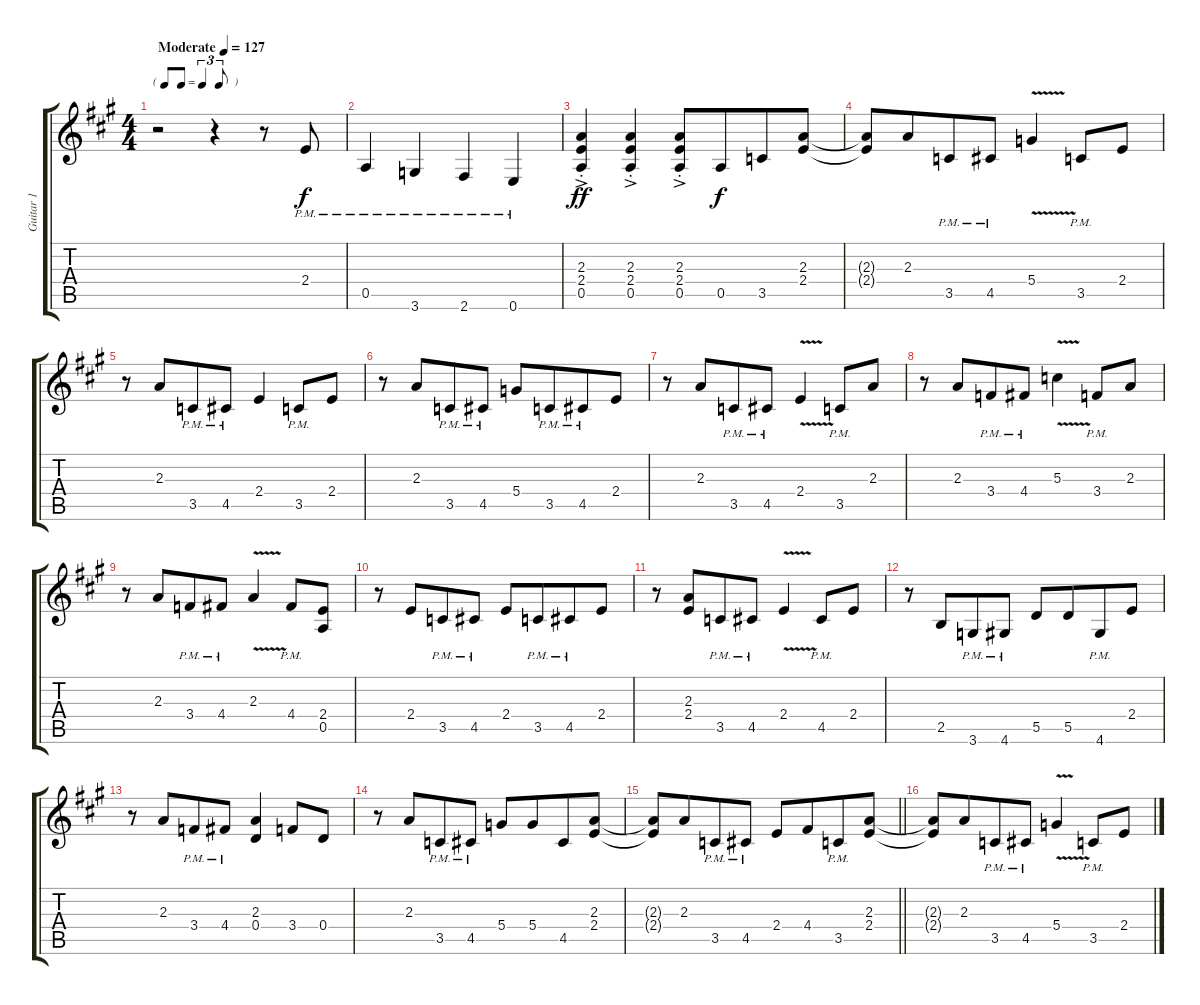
\track ("Guitar 1" "Guitar 1") {instrument overdrivenguitar}
\staff {score tabs}
\tuning (E4 B3 G3 D3 A2 E2) {hide}
\ts (4 4)
\tf triplet8th
\tempo (127 "Moderate")
\clef g2
\ks a
r.2{dy f instrument overdrivenguitar} r.4 r.8 2.4{pm}.8 |
0.5{pm}.4 3.6{pm}.4 2.6{pm}.4 0.6{pm}.4 |
(2.3{ac st} 2.4{ac st} 0.5{ac st}).4{dy ff} (2.3{ac st} 2.4{ac st} 0.5{ac st}).4 (2.3{ac st} 2.4{ac st} 0.5{ac st}).8 0.5.8{dy f beam merge} 3.5.8 (2.3 2.4).8 |
(2.3{t} 2.4{t}).8 2.3.8{beam merge} 3.5{pm}.8 4.5{pm}.8 5.4{v}.4 3.5{pm}.8 2.4.8 |
r.8 2.3.8{beam merge} 3.5{pm}.8 4.5{pm}.8 2.4.4 3.5{pm}.8 2.4.8 |
r.8 2.3.8{beam merge} 3.5{pm}.8 4.5{pm}.8 5.4.8 3.5{pm}.8{beam merge} 4.5{pm}.8 2.4.8 |
r.8 2.3.8{beam merge} 3.5{pm}.8 4.5{pm}.8 2.4{v}.4 3.5{pm}.8 2.3.8 |
r.8 2.3.8{beam merge} 3.4{pm}.8 4.4{pm}.8 5.3{v}.4 3.4{pm}.8 2.3.8 |
r.8 2.3.8{beam merge} 3.4{pm}.8 4.4{pm}.8 2.3{v}.4 4.4{pm}.8 (2.4 0.5).8 |
r.8 2.4.8{beam merge} 3.5{pm}.8 4.5{pm}.8 2.4.8 3.5{pm}.8{beam merge} 4.5{pm}.8 2.4.8 |
r.8 (2.3 2.4).8{beam merge} 3.5{pm}.8 4.5{pm}.8 2.4{v}.4 4.5{pm}.8 2.4.8 |
r.8 2.5.8{beam merge} 3.6{pm}.8 4.6{pm}.8 5.5.8 5.5.8{beam merge} 4.6{pm}.8 2.4.8 |
r.8 2.3.8{beam merge} 3.4{pm}.8 4.4{pm}.8 (2.3 0.4).4 3.4.8 0.4.8 |
r.8 2.3.8{beam merge} 3.5{pm}.8 4.5{pm}.8 5.4.8 5.4.8{beam merge} 4.5.8 (2.3 2.4).8 |
\barLineRight lightlight
(2.3{t} 2.4{t}).8 2.3.8{beam merge} 3.5{pm}.8 4.5{pm}.8 2.4.8 4.4.8{beam merge} 3.5{pm}.8 (2.3 2.4).8 |
(2.3{t} 2.4{t}).8 2.3.8{beam merge} 3.5{pm}.8 4.5{pm}.8 5.4{v}.4 3.5{pm}.8 2.4.8
